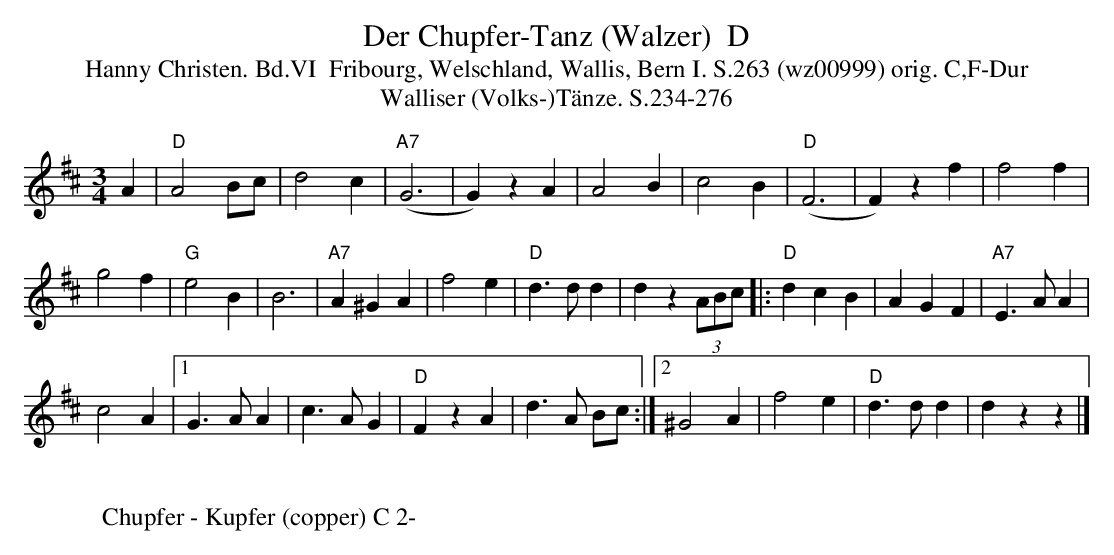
X:1
T: Der Chupfer-Tanz (Walzer)  D
T:Hanny Christen. Bd.VI  Fribourg, Welschland, Wallis, Bern I. S.263 (wz00999) orig. C,F-Dur
T:Walliser (Volks-)T\"anze. S.234-276
M:3/4
L:1/4
K:D %%MIDI gchordon
A|"D"A2B/c/ | d2c | ("A7"G3 | G)zA | A2B | c2B | ("D"F3 | F)zf | f2f |
g2f | "G"e2B | B3 | "A7"A^GA | f2e | "D"d>dd | dz(3A/B/c/ |: "D"dcB | AGF | "A7"E>AA |
c2A |1 G>AA | c>AG | "D"FzA | d>A B/c/ :|2 ^G2A | f2e | "D"d>dd | dzz |]
W:
W: Chupfer - Kupfer (copper) C 2-
